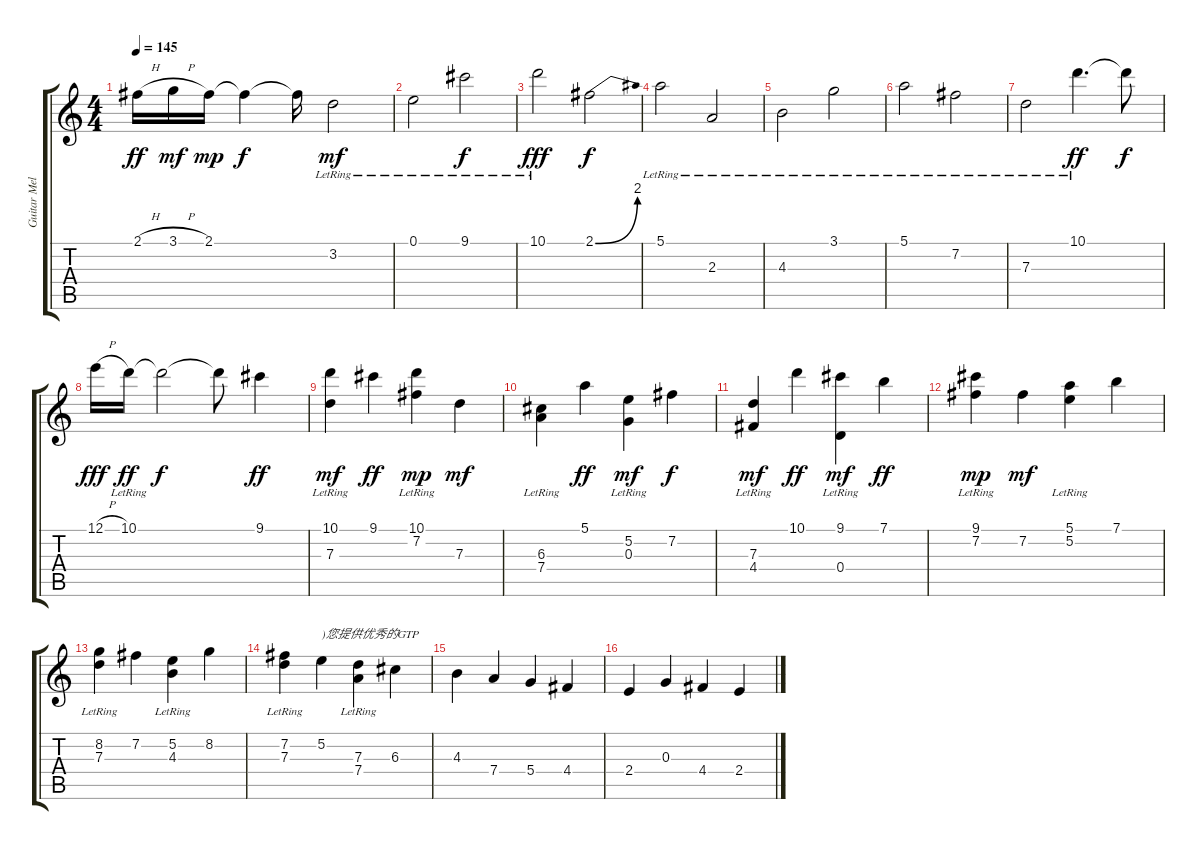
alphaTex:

\track ("Guitar Melody" "Guitar Mel") {instrument acousticguitarnylon}
\staff {score tabs}
\tuning (E4 B3 G3 D3 A2 E2) {hide}
\ts (4 4)
\tempo 145
\clef g2
\ks c
2.1{h}.16{dy ff} 3.1{h}.16{dy mf} 2.1.16{dy mp} 2.1{t}.4{dy f} 2.1{t}.16 3.2{lr}.2{dy mf} |
0.1{lr}.2 9.1{lr}.2{dy f} |
10.1{lr}.2{dy fff} 2.1{be (bend 0 0 60 8)}.2{dy f} |
5.1{lr}.2 2.3{lr}.2 |
4.3{lr}.2 3.1{lr}.2 |
5.1{lr}.2 7.2{lr}.2 |
7.3{lr}.2 10.1{lr}.4{d dy ff} 10.1{t}.8{dy f} |
12.1{h}.16{dy fff} 10.1{lr}.16{dy ff} 10.1{t}.2{dy f} 10.1{t}.8 9.1.4{dy ff} |
(10.1 7.3{lr}).4{dy mf} 9.1.4{dy ff} (10.1 7.2{lr}).4{dy mp} 7.3.4{dy mf} |
(6.3 7.4{lr}).4 5.1.4{dy ff} (5.2 0.3{lr}).4{dy mf} 7.2.4{dy f} |
(7.3 4.4{lr}).4{dy mf} 10.1.4{dy ff} (9.1 0.4{lr}).4{dy mf} 7.1.4{dy ff} |
(9.1 7.2{lr}).4{dy mp} 7.2.4{dy mf} (5.1 5.2{lr}).4 7.1.4 |
(8.2 7.3{lr}).4 7.2.4 (5.2 4.3{lr}).4 8.2.4 |
(7.2 7.3{lr}).4 5.2.4{txt ")您提供优秀的GTP"} (7.3 7.4{lr}).4 6.3.4 |
4.3.4 7.4.4 5.4.4 4.4.4 |
2.4.4 0.3.4 4.4.4 2.4.4
